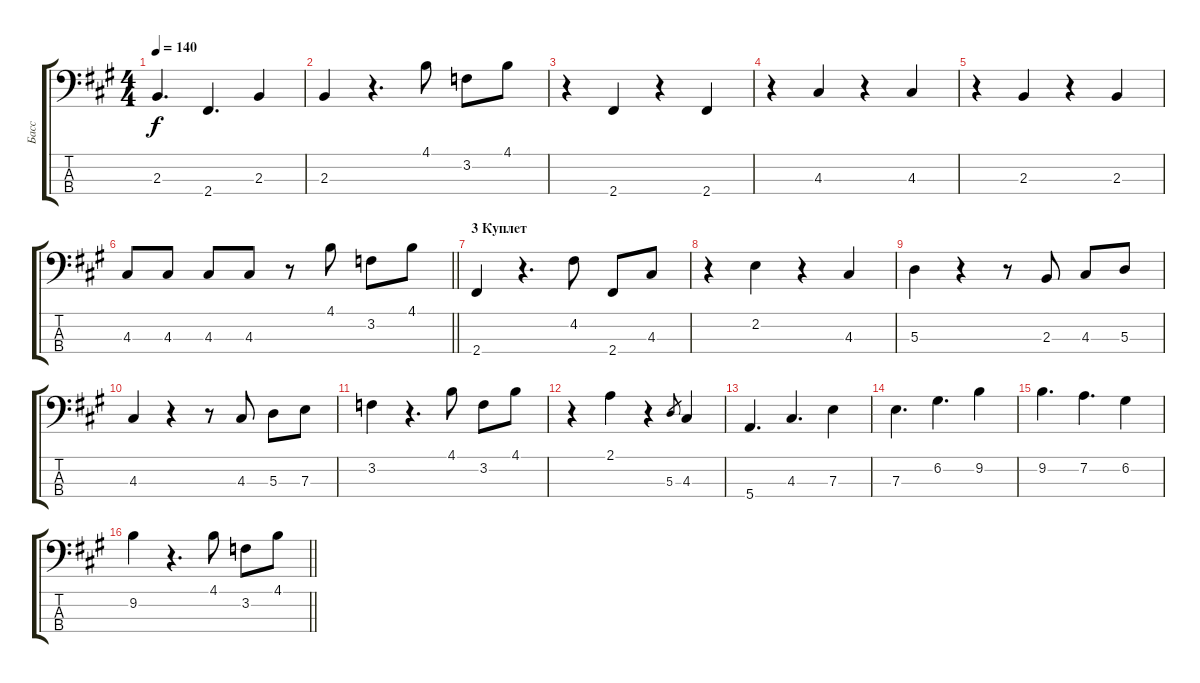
\track ("Басс" "Басс") {instrument electricbassfinger}
\staff {score tabs}
\tuning (G2 D2 A1 E1) {hide}
\ts (4 4)
\tempo 140
\clef f4
\ks f#minor
2.3.4{d dy f} 2.4.4{d} 2.3.4 |
2.3.4 r.4{d} 4.1.8 3.2.8 4.1.8 |
r.4 2.4.4 r.4 2.4.4 |
r.4 4.3.4 r.4 4.3.4 |
r.4 2.3.4 r.4 2.3.4 |
\barLineRight lightlight
4.3.8 4.3.8 4.3.8 4.3.8 r.8 4.1.8 3.2.8 4.1.8 |
\section ("" "3 Куплет")
2.4.4 r.4{d} 4.2.8 2.4.8 4.3.8 |
r.4 2.2.4 r.4 4.3.4 |
5.3.4 r.4 r.8 2.3.8 4.3.8 5.3.8 |
4.3.4 r.4 r.8 4.3.8 5.3.8 7.3.8 |
3.2.4 r.4{d} 4.1.8 3.2.8 4.1.8 |
r.4 2.1.4 r.4 5.3.8{gr} 4.3.4 |
5.4.4{d} 4.3.4{d} 7.3.4 |
7.3.4{d} 6.2.4{d} 9.2.4 |
9.2.4{d} 7.2.4{d} 6.2.4 |
\barLineRight lightlight
9.2.4 r.4{d} 4.1.8 3.2.8 4.1.8
